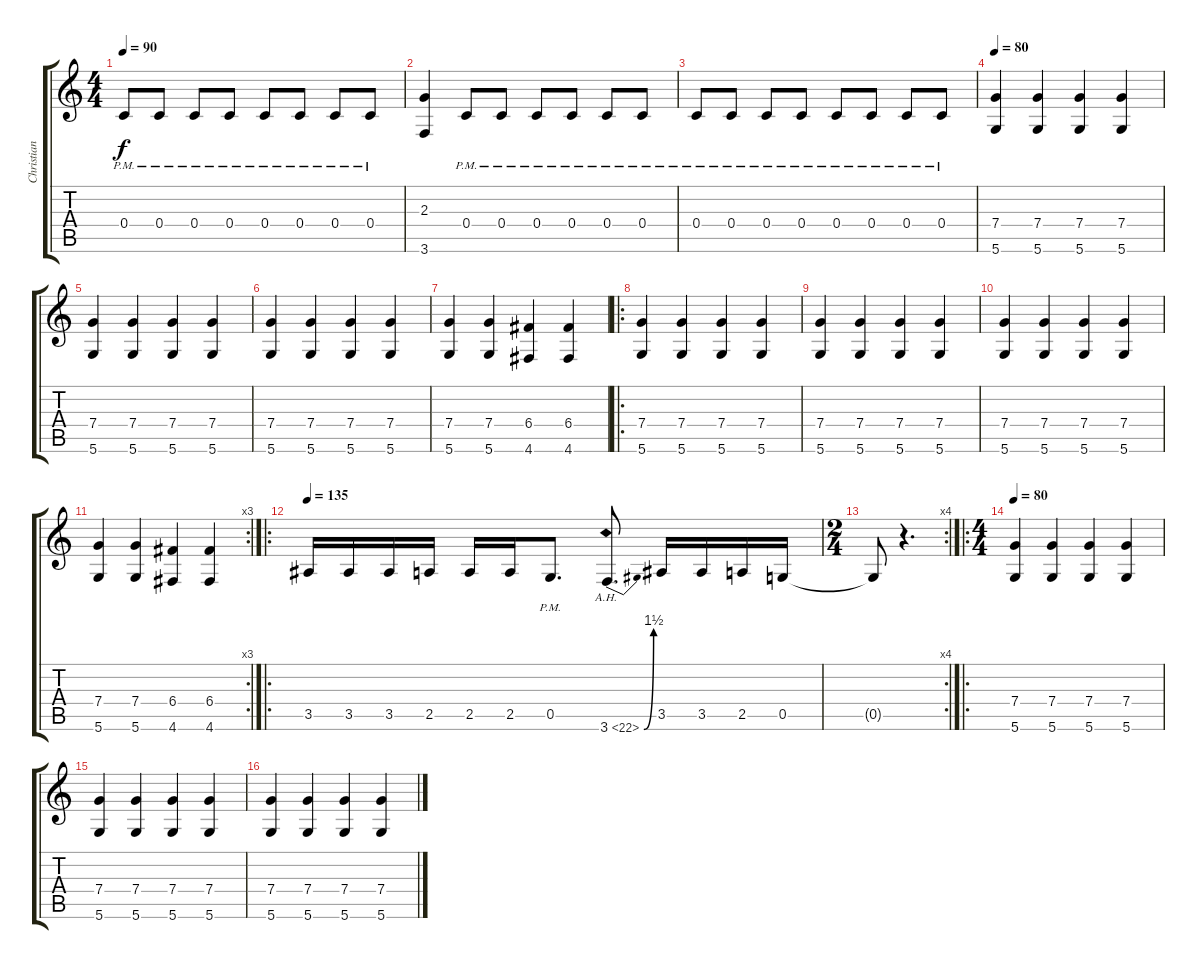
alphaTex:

\track ("Christian Andreu" "Christian ") {instrument distortionguitar}
\staff {score tabs}
\tuning (D4 A3 F3 C3 G2 D2) {hide}
\ts (4 4)
\tempo 90
\clef g2
\ks c
0.4{pm}.8{dy f} 0.4{pm}.8 0.4{pm}.8 0.4{pm}.8 0.4{pm}.8 0.4{pm}.8 0.4{pm}.8 0.4{pm}.8 |
(2.3 3.6).4 0.4{pm}.8 0.4{pm}.8 0.4{pm}.8 0.4{pm}.8 0.4{pm}.8 0.4{pm}.8 |
0.4{pm}.8 0.4{pm}.8 0.4{pm}.8 0.4{pm}.8 0.4{pm}.8 0.4{pm}.8 0.4{pm}.8 0.4{pm}.8 |
\tempo 80
(7.4 5.6).4 (7.4 5.6).4 (7.4 5.6).4 (7.4 5.6).4 |
(7.4 5.6).4 (7.4 5.6).4 (7.4 5.6).4 (7.4 5.6).4 |
(7.4 5.6).4 (7.4 5.6).4 (7.4 5.6).4 (7.4 5.6).4 |
(7.4 5.6).4 (7.4 5.6).4 (6.4 4.6).4 (6.4 4.6).4 |
\ro
(7.4 5.6).4 (7.4 5.6).4 (7.4 5.6).4 (7.4 5.6).4 |
(7.4 5.6).4 (7.4 5.6).4 (7.4 5.6).4 (7.4 5.6).4 |
(7.4 5.6).4 (7.4 5.6).4 (7.4 5.6).4 (7.4 5.6).4 |
\rc 3
(7.4 5.6).4 (7.4 5.6).4 (6.4 4.6).4 (6.4 4.6).4 |
\ro
\tempo 135
3.5.16{instrument distortionguitar} 3.5.16 3.5.16 2.5.16 2.5.16 2.5.16 0.5{pm}.8{d} 3.6{be (bend 0 0 60 6) ah 19}.8{d} 3.5.16 3.5.16 2.5.16 0.5.16 |
\rc 4
\ts (2 4)
0.5{t}.8 r.4{d} |
\ro
\ts (4 4)
\tempo 80
(7.4 5.6).4{instrument distortionguitar} (7.4 5.6).4 (7.4 5.6).4 (7.4 5.6).4 |
(7.4 5.6).4 (7.4 5.6).4 (7.4 5.6).4 (7.4 5.6).4 |
(7.4 5.6).4 (7.4 5.6).4 (7.4 5.6).4 (7.4 5.6).4
